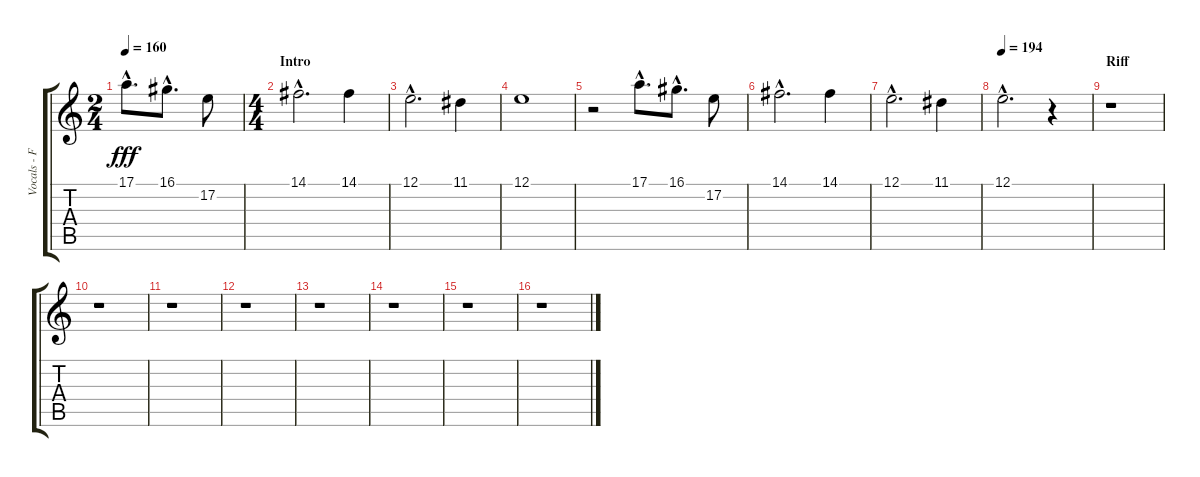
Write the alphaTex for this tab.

\track ("Vocals - Fat Mike" "Vocals - F") {instrument lead6voice}
\staff {score tabs}
\tuning (E4 B3 G3 D3 A2 E2) {hide}
\ts (2 4)
\tempo 160
\clef g2
\ks c
17.1{hac}.8{d dy fff instrument lead6voice} 16.1{hac}.8{d} 17.2.8 |
\ts (4 4)
\section ("" "Intro")
14.1{hac}.2{d} 14.1.4 |
12.1{hac}.2{d} 11.1.4 |
12.1.1 |
r.2 17.1{hac}.8{d} 16.1{hac}.8{d} 17.2.8 |
14.1{hac}.2{d} 14.1.4 |
12.1{hac}.2{d} 11.1.4 |
\tempo 194
12.1{hac}.2{d} r.4 |
\section ("" "Riff ")
r.1 |
r.1 |
r.1 |
r.1 |
r.1 |
r.1 |
r.1 |
r.1
